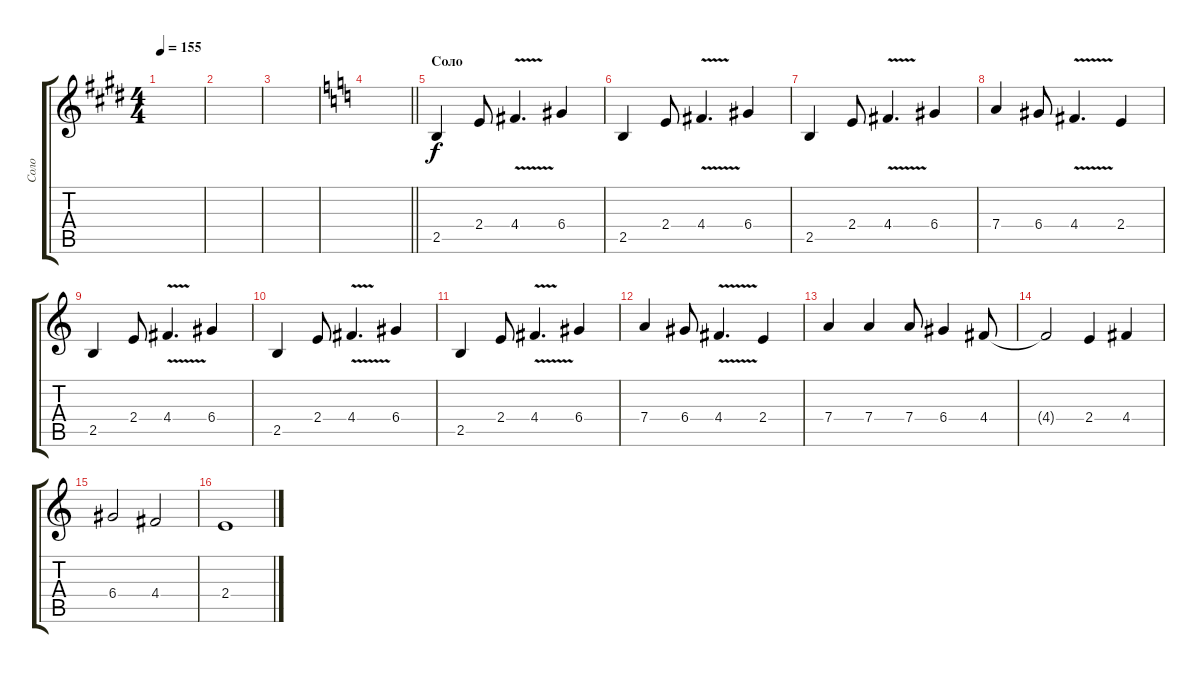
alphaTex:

\track ("Соло" "Соло") {instrument overdrivenguitar}
\staff {score tabs}
\tuning (E4 B3 G3 D3 A2 E2) {hide}
\ts (4 4)
\tempo 155
\clef g2
\ks e
|
|
|
\barLineRight lightlight
\ks c
|
\section ("" "Соло")
2.5.4 2.4.8 4.4{v}.4{d} 6.4.4 |
2.5.4 2.4.8 4.4{v}.4{d} 6.4.4 |
2.5.4 2.4.8 4.4{v}.4{d} 6.4.4 |
7.4.4 6.4.8 4.4{v}.4{d} 2.4.4 |
2.5.4 2.4.8 4.4{v}.4{d} 6.4.4 |
2.5.4 2.4.8 4.4{v}.4{d} 6.4.4 |
2.5.4 2.4.8 4.4{v}.4{d} 6.4.4 |
7.4.4 6.4.8 4.4{v}.4{d} 2.4.4 |
7.4.4 7.4.4 7.4.8 6.4.4 4.4.8 |
4.4{t}.2 2.4.4 4.4.4 |
6.4.2 4.4.2 |
2.4.1
